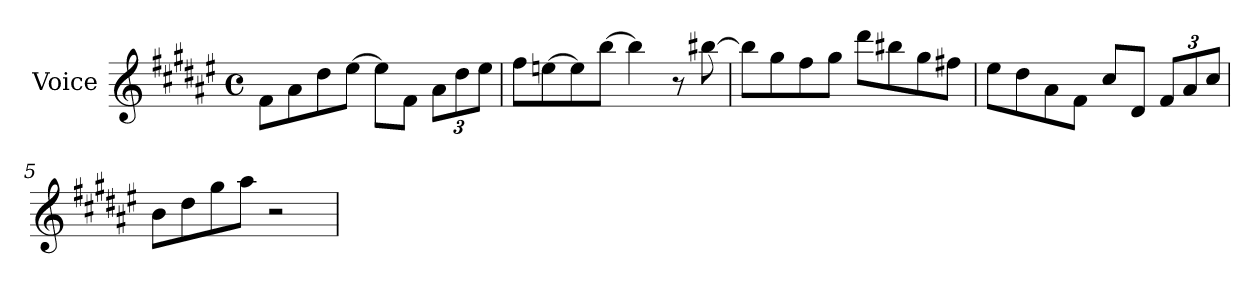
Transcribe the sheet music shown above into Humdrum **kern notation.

**kern
*part1
*staff1
*I"Voice
*I'Voice
*clefG2
*k[f#c#g#d#a#e#]
*M4/4
*met(c)
=1
8f#\L
8a#\
8dd#\
[>8ee#\J
8ee#\L]
8f#\J
12a#\L
12dd#\
12ee#\J
=2
8ff#\L
[>8een\
8ee\]
[>8bb\J
4bb\]
8r
[>8bb#X\
=3
8bb#\L]
8gg#\
8ff#\
8gg#\J
8ddd#\L
8bb#X\
8gg#\
8ff#X\J
=4
8ee#\L
8dd#\
8a#\
8f#\J
8cc#/L
8d#/J
12f#/L
12a#/
12cc#/J
=5
8b\L
8dd#\
8gg#\
8aa#\J
2rcc
=
*-
